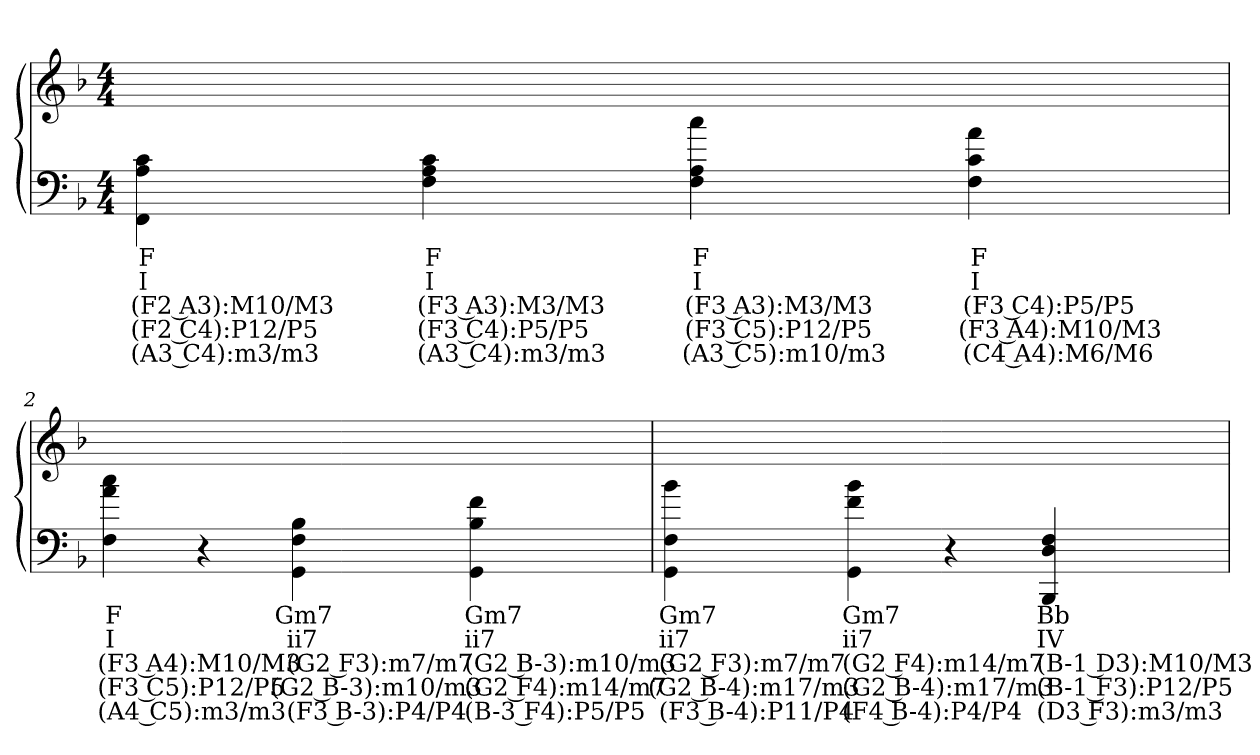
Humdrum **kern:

**kern	**text	**text	**text	**text	**text	**kern
*part2	*part2	*part2	*part2	*part2	*part2	*part1
*staff2	*staff2	*staff2	*staff2	*staff2	*staff2	*staff1
*clefF4	*	*	*	*	*	*clefG2
*k[b-]	*	*	*	*	*	*k[b-]
*F:	*	*	*	*	*	*F:
*M4/4	*	*	*	*	*	*M4/4
*MM60	*	*	*	*	*	*MM60
=1	=1	=1	=1	=1	=1	=1
4FF 4A 4c	F	I	(F2 A3):M10/M3	(F2 C4):P12/P5	(A3 C4):m3/m3	1ryy
4F 4A 4c	F	I	(F3 A3):M3/M3	(F3 C4):P5/P5	(A3 C4):m3/m3	.
4F 4A 4cc	F	I	(F3 A3):M3/M3	(F3 C5):P12/P5	(A3 C5):m10/m3	.
4F 4c 4a	F	I	(F3 C4):P5/P5	(F3 A4):M10/M3	(C4 A4):M6/M6	.
=2	=2	=2	=2	=2	=2	=2
4F 4a 4cc	F	I	(F3 A4):M10/M3	(F3 C5):P12/P5	(A4 C5):m3/m3	1ryy
4r	.	.	.	.	.	.
4GG 4F 4B-	Gm7	ii7	(G2 F3):m7/m7	(G2 B-3):m10/m3	(F3 B-3):P4/P4	.
4GG 4B- 4f	Gm7	ii7	(G2 B-3):m10/m3	(G2 F4):m14/m7	(B-3 F4):P5/P5	.
=3	=3	=3	=3	=3	=3	=3
4GG 4F 4b-	Gm7	ii7	(G2 F3):m7/m7	(G2 B-4):m17/m3	(F3 B-4):P11/P4	1ryy
4GG 4f 4b-	Gm7	ii7	(G2 F4):m14/m7	(G2 B-4):m17/m3	(F4 B-4):P4/P4	.
4r	.	.	.	.	.	.
4BBB- 4D 4F	Bb	IV	(B-1 D3):M10/M3	(B-1 F3):P12/P5	(D3 F3):m3/m3	.
=	=	=	=	=	=	=
*-	*-	*-	*-	*-	*-	*-
